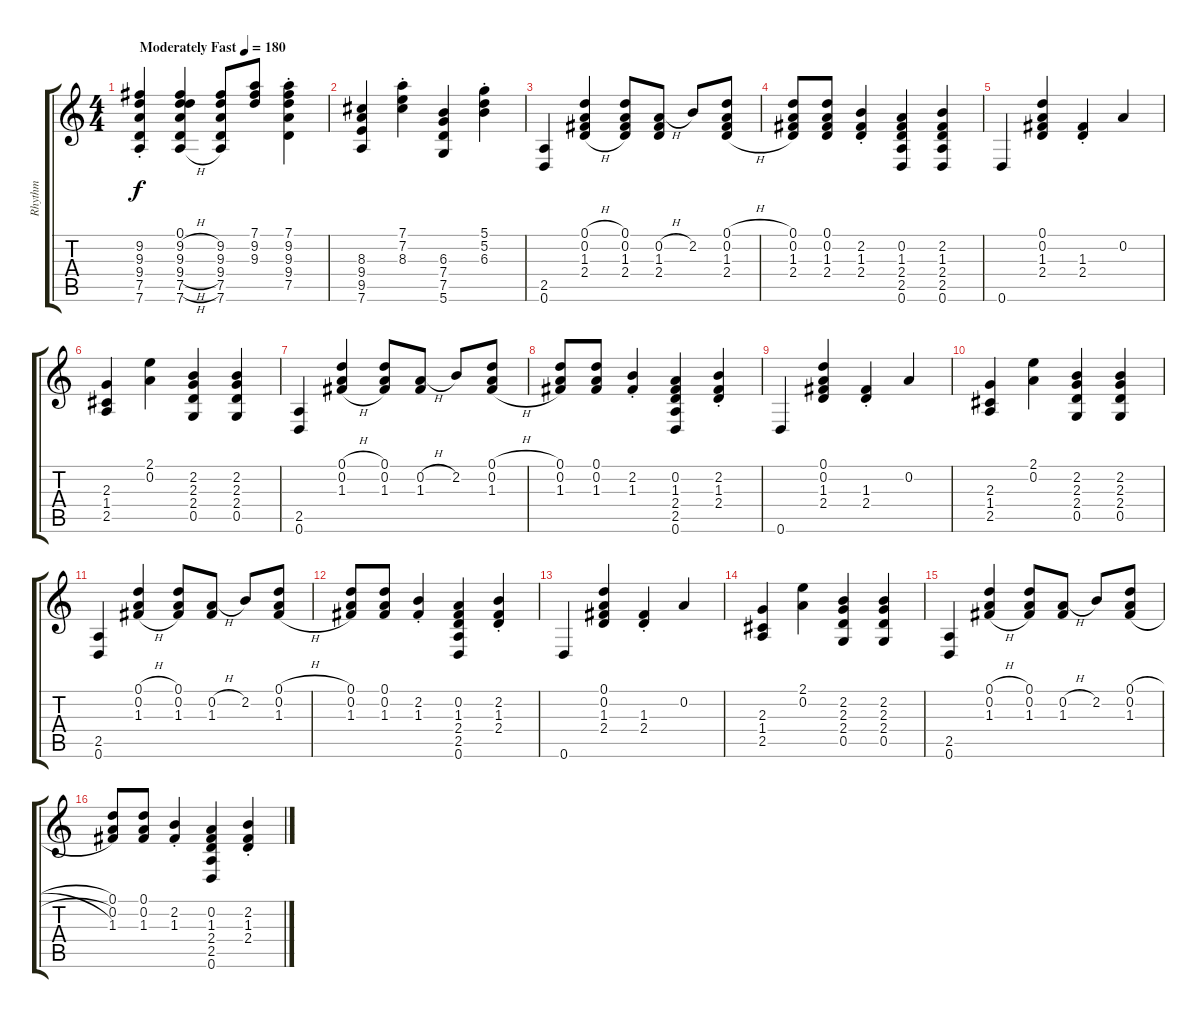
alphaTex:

\track ("Rhythm" "Rhythm") {instrument electricguitarclean}
\staff {score tabs}
\tuning (D4 A3 F3 C3 G2 D2) {hide}
\ts (4 4)
\tempo (180 "Moderately Fast")
\clef g2
\ks c
(9.2 9.3 9.4 7.5{st} 7.6).4{dy f instrument electricguitarclean} (0.1 9.2{h} 9.3{h} 9.4{h} 7.5{h} 7.6{h}).4{beam Up} (9.2 9.3 9.4 7.5 7.6).8 (7.1 9.2 9.3).8 (7.1 9.2 9.3 9.4 7.5{st}).4 |
(8.3 9.4 9.5 7.6).4 (7.1{st} 7.2 8.3).4 (6.3 7.4 7.5 5.6).4 (5.1{st} 5.2 6.3).4 |
(2.5 0.6).4 (0.1{h} 0.2{h} 1.3{h} 2.4{h}).4{beam Up} (0.1 0.2 1.3 2.4).8{beam Up} (0.2{h} 1.3 2.4).8{beam Up} 2.2.8{beam Up} (0.1{h} 0.2{h} 1.3{h} 2.4{h}).8{beam Up} |
(0.1 0.2 1.3 2.4).8 (0.1 0.2 1.3 2.4).8 (2.2{st} 1.3 2.4).4 (0.2 1.3 2.4 2.5 0.6).4 (2.2 1.3 2.4 2.5 0.6).4 |
0.6.4 (0.1 0.2 1.3 2.4).4{beam Up} (1.3 2.4{st}).4 0.2.4 |
(2.3 1.4 2.5).4{beam Up} (2.1 0.2).4{beam Down} (2.2 2.3 2.4 0.5).4 (2.2 2.3 2.4 0.5).4 |
(2.5 0.6).4 (0.1{h} 0.2{h} 1.3{h}).4 (0.1 0.2 1.3).8 (0.2{h} 1.3).8 2.2.8 (0.1{h} 0.2{h} 1.3{h}).8 |
(0.1 0.2 1.3).8 (0.1 0.2 1.3).8 (2.2{st} 1.3).4{beam Up} (0.2 1.3 2.4 2.5 0.6).4 (2.2{st} 1.3 2.4).4 |
0.6.4 (0.1 0.2 1.3 2.4).4{beam Up} (1.3 2.4{st}).4 0.2.4 |
(2.3 1.4 2.5).4{beam Up} (2.1 0.2).4{beam Down} (2.2 2.3 2.4 0.5).4 (2.2 2.3 2.4 0.5).4 |
(2.5 0.6).4 (0.1{h} 0.2{h} 1.3{h}).4 (0.1 0.2 1.3).8 (0.2{h} 1.3).8 2.2.8 (0.1{h} 0.2{h} 1.3{h}).8 |
(0.1 0.2 1.3).8 (0.1 0.2 1.3).8 (2.2{st} 1.3).4{beam Up} (0.2 1.3 2.4 2.5 0.6).4 (2.2{st} 1.3 2.4).4 |
0.6.4 (0.1 0.2 1.3 2.4).4{beam Up} (1.3 2.4{st}).4 0.2.4 |
(2.3 1.4 2.5).4{beam Up} (2.1 0.2).4{beam Down} (2.2 2.3 2.4 0.5).4 (2.2 2.3 2.4 0.5).4 |
(2.5 0.6).4 (0.1{h} 0.2{h} 1.3{h}).4 (0.1 0.2 1.3).8 (0.2{h} 1.3).8 2.2.8 (0.1{h} 0.2{h} 1.3{h}).8 |
(0.1 0.2 1.3).8 (0.1 0.2 1.3).8 (2.2{st} 1.3).4{beam Up} (0.2 1.3 2.4 2.5 0.6).4 (2.2{st} 1.3 2.4).4
